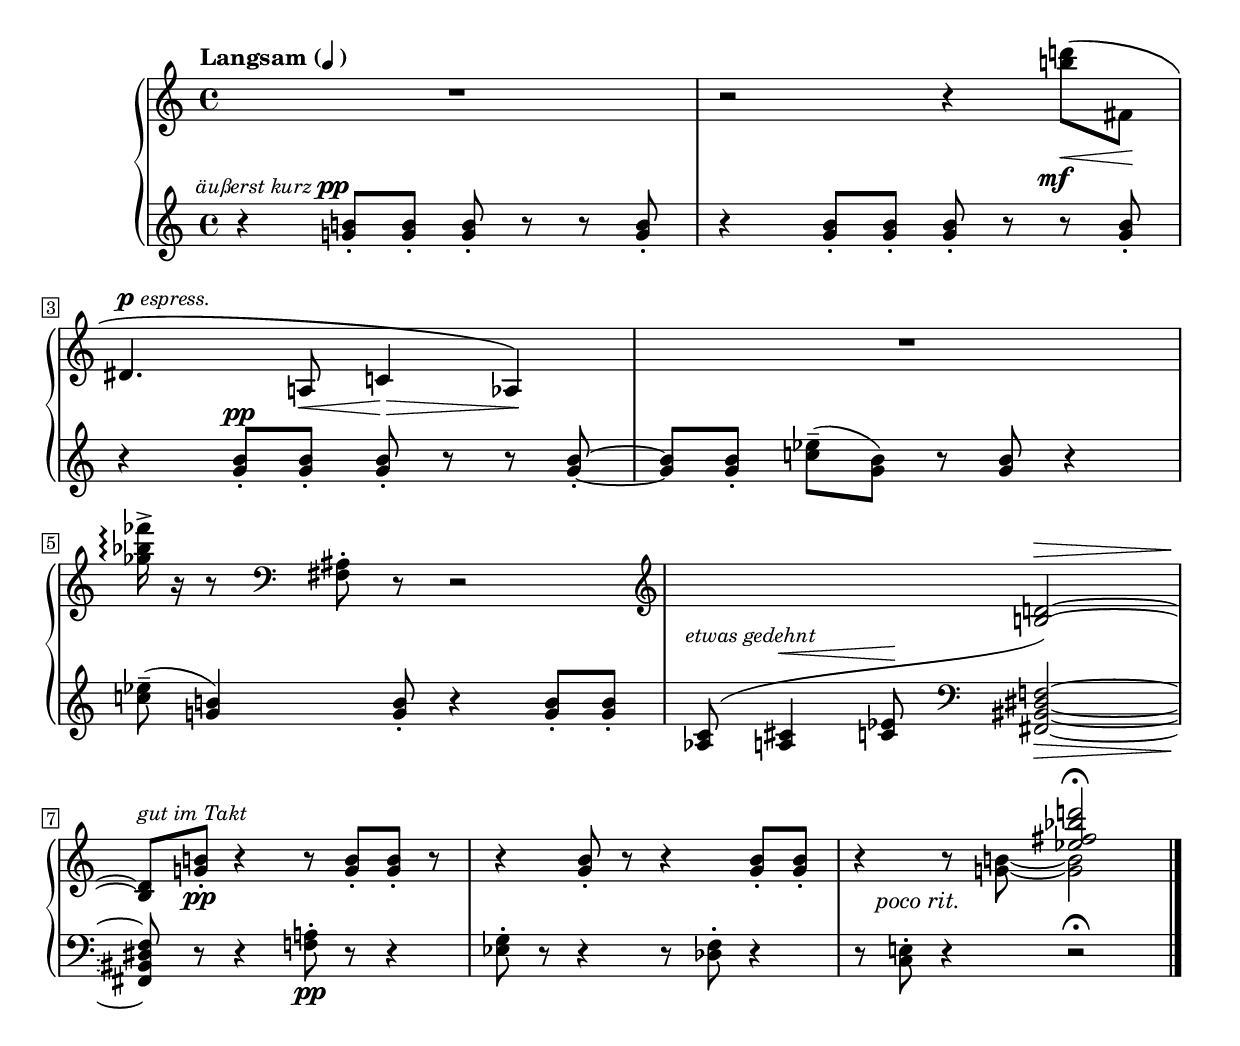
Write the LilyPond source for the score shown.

Global = {
  \key c \major
  \time 4/4
  \include "../global.ly"
}

Sopran = \context Voice = "one" \relative c'' {
  \voiceOne
  \override MultiMeasureRest.staff-position = #0
  \override Rest.staff-position = #0
  %\override DynamicText.Y-offset = #-2.4
  %\override Hairpin.Y-offset = #-2
  \stemNeutral\slurNeutral
  %1
  \tempo \markup {
    \bold\concat { "Langsam (" { \tiny\note {4} #1 } " )" }
  }
  | R1
  | r2 r4
    \shape #'(
      (( 0 . 0) (0 . 0) (0 . 3) (0 . 3))
      (( 0 . 1) (0 . 1) (0 . 0) (0 . 0))
    ) PhrasingSlur
    \once\override Staff.TextScript.extra-offset = #'(-2 . 0)
    <b'! d!>8[_\markup{ \dynamic mf }\(\< fis,]\!
    \break
  | dis4.^\markup {
      \dynamic p \small\italic "espress."
    } a!8\< c!4\!\> aes!\!\)
  | R1
    \break
  %5
  | <ges'' bes fes'>16^>\arpeggio r r8 \clef bass <fis,, ais>^. r8 r2
  | \clef treble s2 <b! d!>~^\>
    \break
  | q8[\!^\markup {
      \small\italic "gut im Takt"
    } <g'! b!>_.]_\pp r4 r8 <g b>8_. q_. r
  | r4 q8_. r r4 q8_.[ q_.]
  | r4 r8 \stemDown\tieDown <g! b!>~ q2
  \fine
}

Alto = \context Voice = "two" \relative c'' {
  \voiceTwo
  \override MultiMeasureRest.staff-position = #0
  \override Rest.staff-position = #0
  \stemUp
  %1
  | s1*8
  | s2 <ees fis bes d!>^\fermata
}

Bass = \context Voice = "four" \relative c' {
  \voiceFour
  \override MultiMeasureRest.staff-position = #0
  \override Rest.staff-position = #0
  \stemNeutral\slurNeutral\tieNeutral
  %1
  | r4^\markup {
      \hspace #-4 \italic\small "äußerst kurz" \dynamic pp
    } <g'! b!>8_.[ q_.] q_. r r q_.
  | r4 <g b>8_.[ q_.] q_. r r q_.
  | r4 <g b>8_.^\pp[ q_.] q_. r r q_.~
  | q[ q_.] <c! ees>^-[( <g b>]) r q r4
  %5
  | <c! ees>8^-( <g! b!>4) q8_. r4 q8_. q_.
  | \shape #'((( 0 . 0) (0 . 1) (0 . 0) (0 . 4))) Slur
    <aes, c>8^( <a! cis>4^\< <c! ees>8\! \clef bass <fis,, bis dis f!>2~_\>)
  | q8\! r r4 <f'! a!>8^._\pp r r4
  | <ees g>8^. r r4 r8 <des f>^. r4
  | r8 <c e!>^. r4 r2^\fermata
  \fine
}

centerDynamics = {
  %1
  | s1*5
  | \once\override Staff.TextScript.extra-offset = #'(-1 . -1)
    s4-\markup { \italic\small "etwas gedehnt" } s2.
  | s1*2
  | s4-\markup { \italic\small \hspace #2 "poco rit." } s2.
}

\score {
  \new PianoStaff \with { connectArpeggios = ##t }
  <<
    \accidentalStyle Score.piano
    \context Staff = "upper" <<
      \set Staff.midiInstrument = #"acoustic grand"
      \Global
      \clef treble
      \Sopran
      \Alto
    >>
    \context Dynamics <<
      \Global \centerDynamics
    >>
    \context Staff = "lower" <<
      \set Staff.midiInstrument = #"acoustic grand"
      \Global
      \clef treble
      \Bass
    >>
  >>
  \header {
    %composer = "Arnold Schönberg"
    %opus = "Op. 19"
    title = \markup {
      \fill-line {
        \center-column {
          \line { \abs-fontsize #20 "II." }
        }
      }
    }
    subtitle = #f
  }
  \layout {
    \context {
      \PianoStaff
      % More space between staves in the same PianoStaff
      %\override StaffGrouper.staff-staff-spacing.minimum-distance = 14
      %\override TextScript.font-shape = #'italic
    }
  }
  \midi {
    \tempo 4 = 100
  }
}
